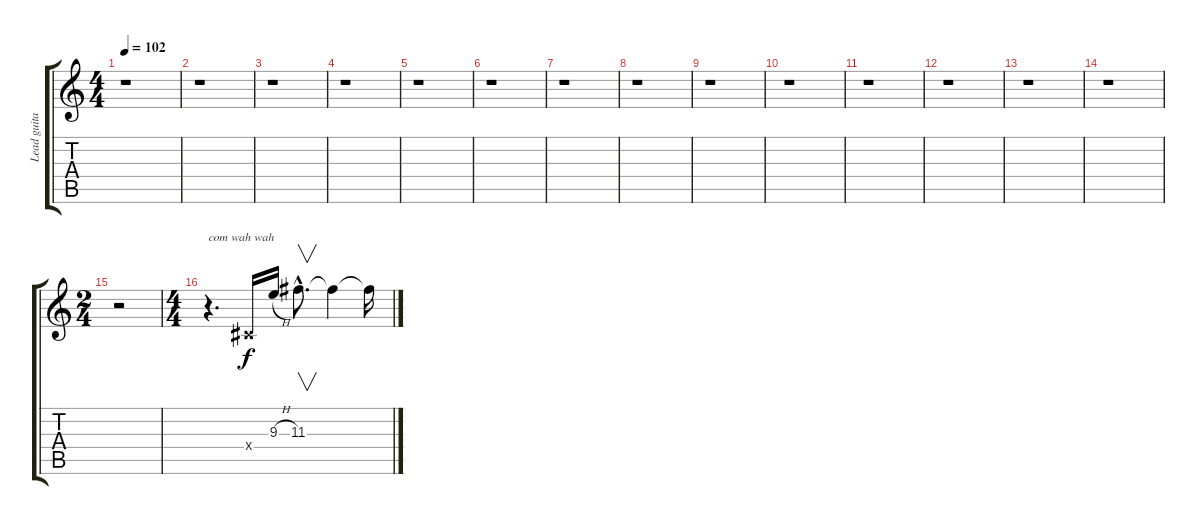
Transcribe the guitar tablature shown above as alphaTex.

\track ("Lead guitar" "Lead guita") {instrument distortionguitar}
\staff {score tabs}
\tuning (E4 B3 G3 D3 A2 E2) {hide}
\ts (4 4)
\tempo 102
\clef g2
\ks c
r.1{dy f} |
r.1 |
r.1 |
r.1 |
r.1 |
r.1 |
r.1 |
r.1 |
r.1 |
r.1 |
r.1 |
r.1 |
r.1 |
r.1 |
\ts (2 4)
r.2 |
\ts (4 4)
r.4{d txt "com wah wah"} -1.4{x}.16 9.3{h}.16 11.3{hac}.8{v d} 11.3{t}.4 11.3{t}.16
